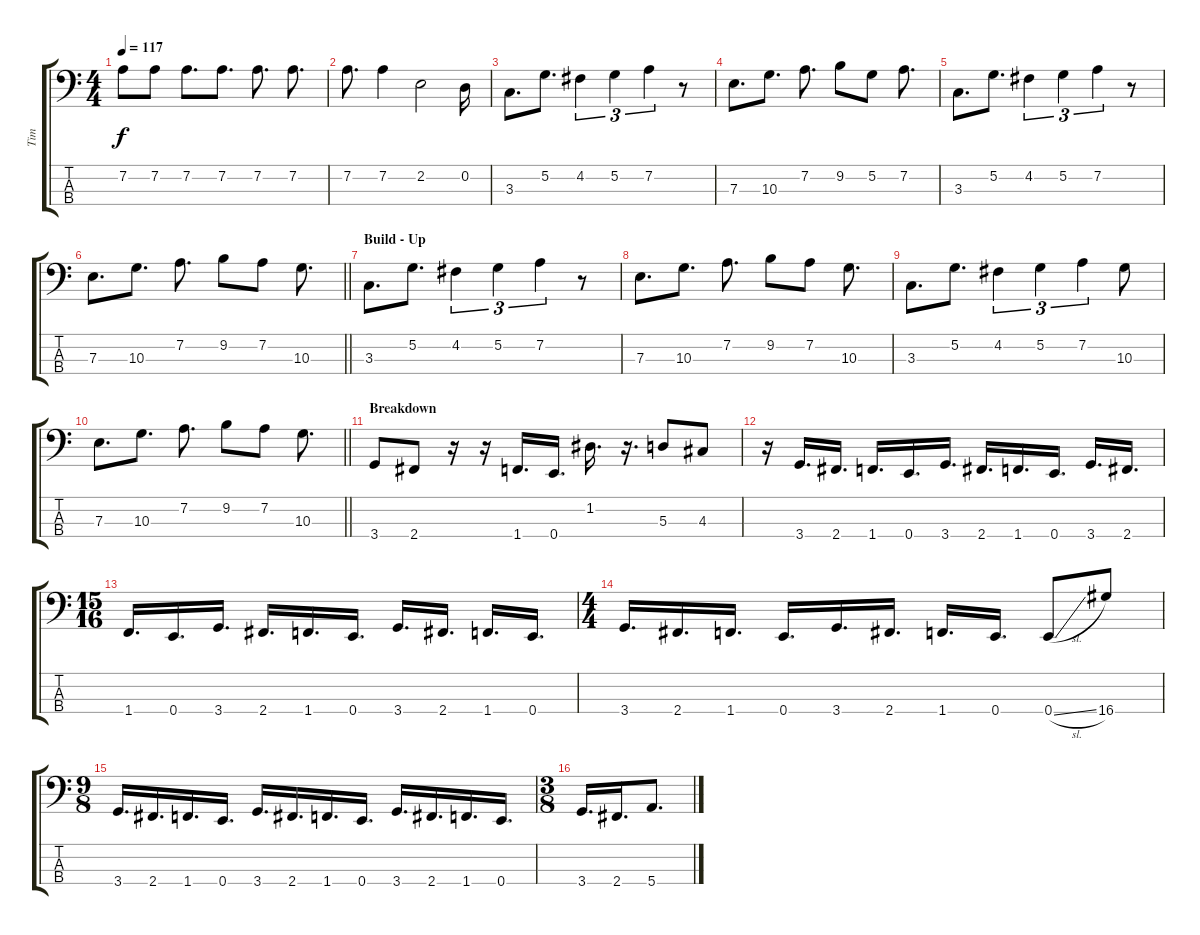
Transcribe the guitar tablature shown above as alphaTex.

\track ("Tim" "Tim") {instrument electricbassfinger}
\staff {score tabs}
\tuning (G2 D2 A1 E1) {hide}
\ts (4 4)
\tempo 117
\clef f4
\ks c
7.2.8{dy f} 7.2.8 7.2.8{d} 7.2.8{d} 7.2.8{d} 7.2.8{d} |
7.2.8{d} 7.2.4 2.2.2 0.2.16 |
3.3.8{d} 5.2.8{d} 4.2.4{tu (3 2)} 5.2.4{tu (3 2)} 7.2.4{tu (3 2)} r.8 |
7.3.8{d} 10.3.8{d} 7.2.8{d} 9.2.8 5.2.8 7.2.8{d} |
3.3.8{d} 5.2.8{d} 4.2.4{tu (3 2)} 5.2.4{tu (3 2)} 7.2.4{tu (3 2)} r.8 |
\barLineRight lightlight
7.3.8{d} 10.3.8{d} 7.2.8{d} 9.2.8 7.2.8 10.3.8{d} |
\section ("" "Build - Up")
3.3.8{d} 5.2.8{d} 4.2.4{tu (3 2)} 5.2.4{tu (3 2)} 7.2.4{tu (3 2)} r.8 |
7.3.8{d} 10.3.8{d} 7.2.8{d} 9.2.8 7.2.8 10.3.8{d} |
3.3.8{d} 5.2.8{d} 4.2.4{tu (3 2)} 5.2.4{tu (3 2)} 7.2.4{tu (3 2)} 10.3.8 |
\barLineRight lightlight
7.3.8{d} 10.3.8{d} 7.2.8{d} 9.2.8 7.2.8 10.3.8{d} |
\section ("" "Breakdown")
3.4.8 2.4.8 r.16 r.16 1.4.16{d} 0.4.16{d} 1.2.16{d} r.16{d} 5.3.8 4.3.8 |
r.16 3.4.16{d} 2.4.16{d} 1.4.16{d} 0.4.16{d} 3.4.16{d} 2.4.16{d} 1.4.16{d} 0.4.16{d} 3.4.16{d} 2.4.16{d} |
\ts (15 16)
1.4.16{d} 0.4.16{d} 3.4.16{d} 2.4.16{d} 1.4.16{d} 0.4.16{d} 3.4.16{d} 2.4.16{d} 1.4.16{d} 0.4.16{d} |
\ts (4 4)
3.4.16{d} 2.4.16{d} 1.4.16{d} 0.4.16{d} 3.4.16{d} 2.4.16{d} 1.4.16{d} 0.4.16{d} 0.4{sl}.8 16.4.8 |
\ts (9 8)
3.4.16{d} 2.4.16{d} 1.4.16{d} 0.4.16{d} 3.4.16{d} 2.4.16{d} 1.4.16{d} 0.4.16{d} 3.4.16{d} 2.4.16{d} 1.4.16{d} 0.4.16{d} |
\ts (3 8)
3.4.16{d} 2.4.16{d} 5.4.8{d}
